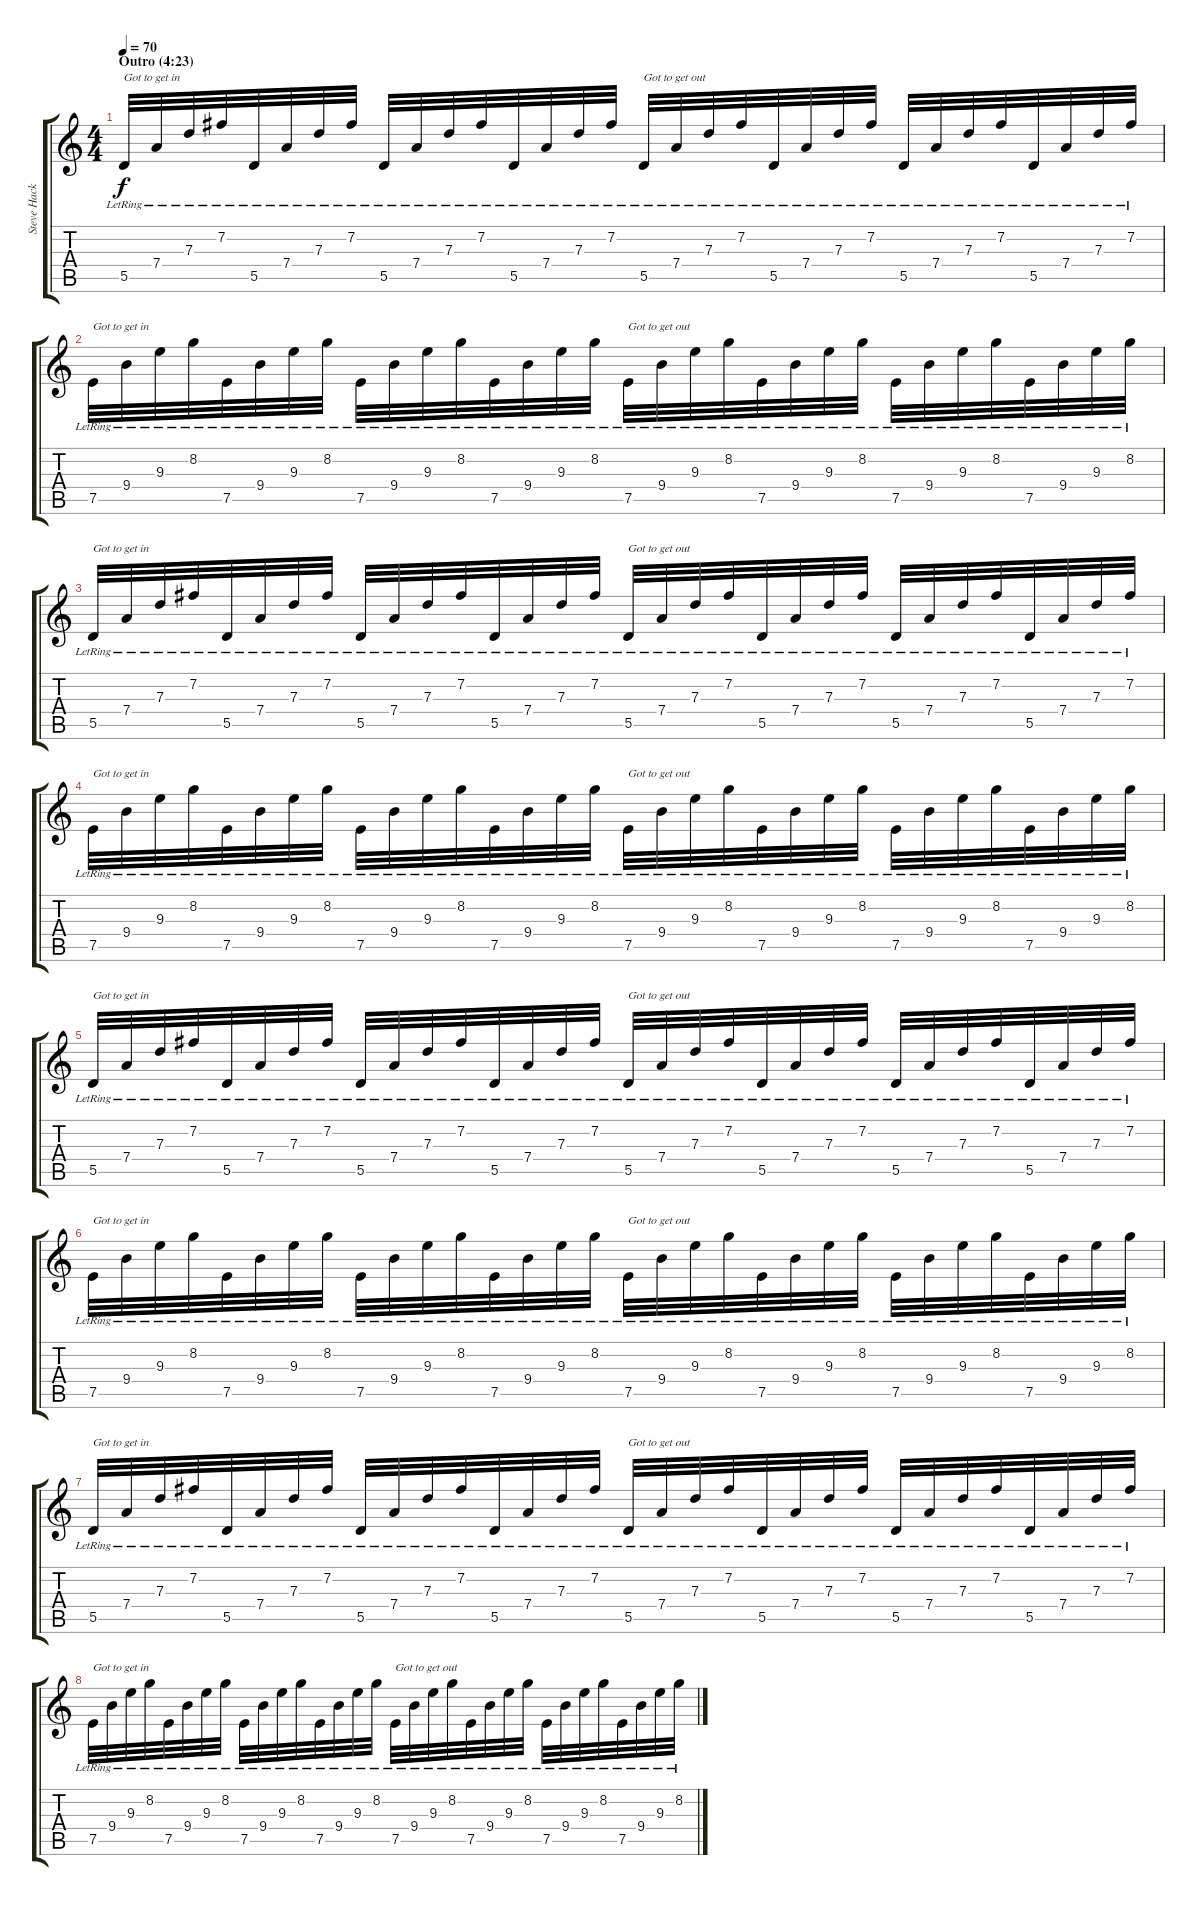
\track ("Steve Hackett (rhythm guitar)" "Steve Hack") {instrument electricguitarjazz}
\staff {score tabs}
\tuning (E4 B3 G3 D3 A2 E2) {hide}
\ts (4 4)
\section ("" "Outro (4:23)")
\tempo 70
\clef g2
\ks c
5.5{lr}.32{txt "Got to get in" dy f} 7.4{lr}.32 7.3{lr}.32 7.2{lr}.32 5.5{lr}.32 7.4{lr}.32 7.3{lr}.32 7.2{lr}.32 5.5{lr}.32 7.4{lr}.32 7.3{lr}.32 7.2{lr}.32 5.5{lr}.32 7.4{lr}.32 7.3{lr}.32 7.2{lr}.32 5.5{lr}.32{txt "Got to get out"} 7.4{lr}.32 7.3{lr}.32 7.2{lr}.32 5.5{lr}.32 7.4{lr}.32 7.3{lr}.32 7.2{lr}.32 5.5{lr}.32 7.4{lr}.32 7.3{lr}.32 7.2{lr}.32 5.5{lr}.32 7.4{lr}.32 7.3{lr}.32 7.2{lr}.32 |
7.5{lr}.32{txt "Got to get in"} 9.4{lr}.32 9.3{lr}.32 8.2{lr}.32 7.5{lr}.32 9.4{lr}.32 9.3{lr}.32 8.2{lr}.32 7.5{lr}.32 9.4{lr}.32 9.3{lr}.32 8.2{lr}.32 7.5{lr}.32 9.4{lr}.32 9.3{lr}.32 8.2{lr}.32 7.5{lr}.32{txt "Got to get out"} 9.4{lr}.32 9.3{lr}.32 8.2{lr}.32 7.5{lr}.32 9.4{lr}.32 9.3{lr}.32 8.2{lr}.32 7.5{lr}.32 9.4{lr}.32 9.3{lr}.32 8.2{lr}.32 7.5{lr}.32 9.4{lr}.32 9.3{lr}.32 8.2{lr}.32 |
5.5{lr}.32{txt "Got to get in"} 7.4{lr}.32 7.3{lr}.32 7.2{lr}.32 5.5{lr}.32 7.4{lr}.32 7.3{lr}.32 7.2{lr}.32 5.5{lr}.32 7.4{lr}.32 7.3{lr}.32 7.2{lr}.32 5.5{lr}.32 7.4{lr}.32 7.3{lr}.32 7.2{lr}.32 5.5{lr}.32{txt "Got to get out"} 7.4{lr}.32 7.3{lr}.32 7.2{lr}.32 5.5{lr}.32 7.4{lr}.32 7.3{lr}.32 7.2{lr}.32 5.5{lr}.32 7.4{lr}.32 7.3{lr}.32 7.2{lr}.32 5.5{lr}.32 7.4{lr}.32 7.3{lr}.32 7.2{lr}.32 |
7.5{lr}.32{txt "Got to get in"} 9.4{lr}.32 9.3{lr}.32 8.2{lr}.32 7.5{lr}.32 9.4{lr}.32 9.3{lr}.32 8.2{lr}.32 7.5{lr}.32 9.4{lr}.32 9.3{lr}.32 8.2{lr}.32 7.5{lr}.32 9.4{lr}.32 9.3{lr}.32 8.2{lr}.32 7.5{lr}.32{txt "Got to get out"} 9.4{lr}.32 9.3{lr}.32 8.2{lr}.32 7.5{lr}.32 9.4{lr}.32 9.3{lr}.32 8.2{lr}.32 7.5{lr}.32 9.4{lr}.32 9.3{lr}.32 8.2{lr}.32 7.5{lr}.32 9.4{lr}.32 9.3{lr}.32 8.2{lr}.32 |
5.5{lr}.32{txt "Got to get in"} 7.4{lr}.32 7.3{lr}.32 7.2{lr}.32 5.5{lr}.32 7.4{lr}.32 7.3{lr}.32 7.2{lr}.32 5.5{lr}.32 7.4{lr}.32 7.3{lr}.32 7.2{lr}.32 5.5{lr}.32 7.4{lr}.32 7.3{lr}.32 7.2{lr}.32 5.5{lr}.32{txt "Got to get out"} 7.4{lr}.32 7.3{lr}.32 7.2{lr}.32 5.5{lr}.32 7.4{lr}.32 7.3{lr}.32 7.2{lr}.32 5.5{lr}.32 7.4{lr}.32 7.3{lr}.32 7.2{lr}.32 5.5{lr}.32 7.4{lr}.32 7.3{lr}.32 7.2{lr}.32 |
7.5{lr}.32{txt "Got to get in"} 9.4{lr}.32 9.3{lr}.32 8.2{lr}.32 7.5{lr}.32 9.4{lr}.32 9.3{lr}.32 8.2{lr}.32 7.5{lr}.32 9.4{lr}.32 9.3{lr}.32 8.2{lr}.32 7.5{lr}.32 9.4{lr}.32 9.3{lr}.32 8.2{lr}.32 7.5{lr}.32{txt "Got to get out"} 9.4{lr}.32 9.3{lr}.32 8.2{lr}.32 7.5{lr}.32 9.4{lr}.32 9.3{lr}.32 8.2{lr}.32 7.5{lr}.32 9.4{lr}.32 9.3{lr}.32 8.2{lr}.32 7.5{lr}.32 9.4{lr}.32 9.3{lr}.32 8.2{lr}.32 |
5.5{lr}.32{txt "Got to get in"} 7.4{lr}.32 7.3{lr}.32 7.2{lr}.32 5.5{lr}.32 7.4{lr}.32 7.3{lr}.32 7.2{lr}.32 5.5{lr}.32 7.4{lr}.32 7.3{lr}.32 7.2{lr}.32 5.5{lr}.32 7.4{lr}.32 7.3{lr}.32 7.2{lr}.32 5.5{lr}.32{txt "Got to get out"} 7.4{lr}.32 7.3{lr}.32 7.2{lr}.32 5.5{lr}.32 7.4{lr}.32 7.3{lr}.32 7.2{lr}.32 5.5{lr}.32 7.4{lr}.32 7.3{lr}.32 7.2{lr}.32 5.5{lr}.32 7.4{lr}.32 7.3{lr}.32 7.2{lr}.32 |
7.5{lr}.32{txt "Got to get in"} 9.4{lr}.32 9.3{lr}.32 8.2{lr}.32 7.5{lr}.32 9.4{lr}.32 9.3{lr}.32 8.2{lr}.32 7.5{lr}.32 9.4{lr}.32 9.3{lr}.32 8.2{lr}.32 7.5{lr}.32 9.4{lr}.32 9.3{lr}.32 8.2{lr}.32 7.5{lr}.32{txt "Got to get out"} 9.4{lr}.32 9.3{lr}.32 8.2{lr}.32 7.5{lr}.32 9.4{lr}.32 9.3{lr}.32 8.2{lr}.32 7.5{lr}.32 9.4{lr}.32 9.3{lr}.32 8.2{lr}.32 7.5{lr}.32 9.4{lr}.32 9.3{lr}.32 8.2{lr}.32
